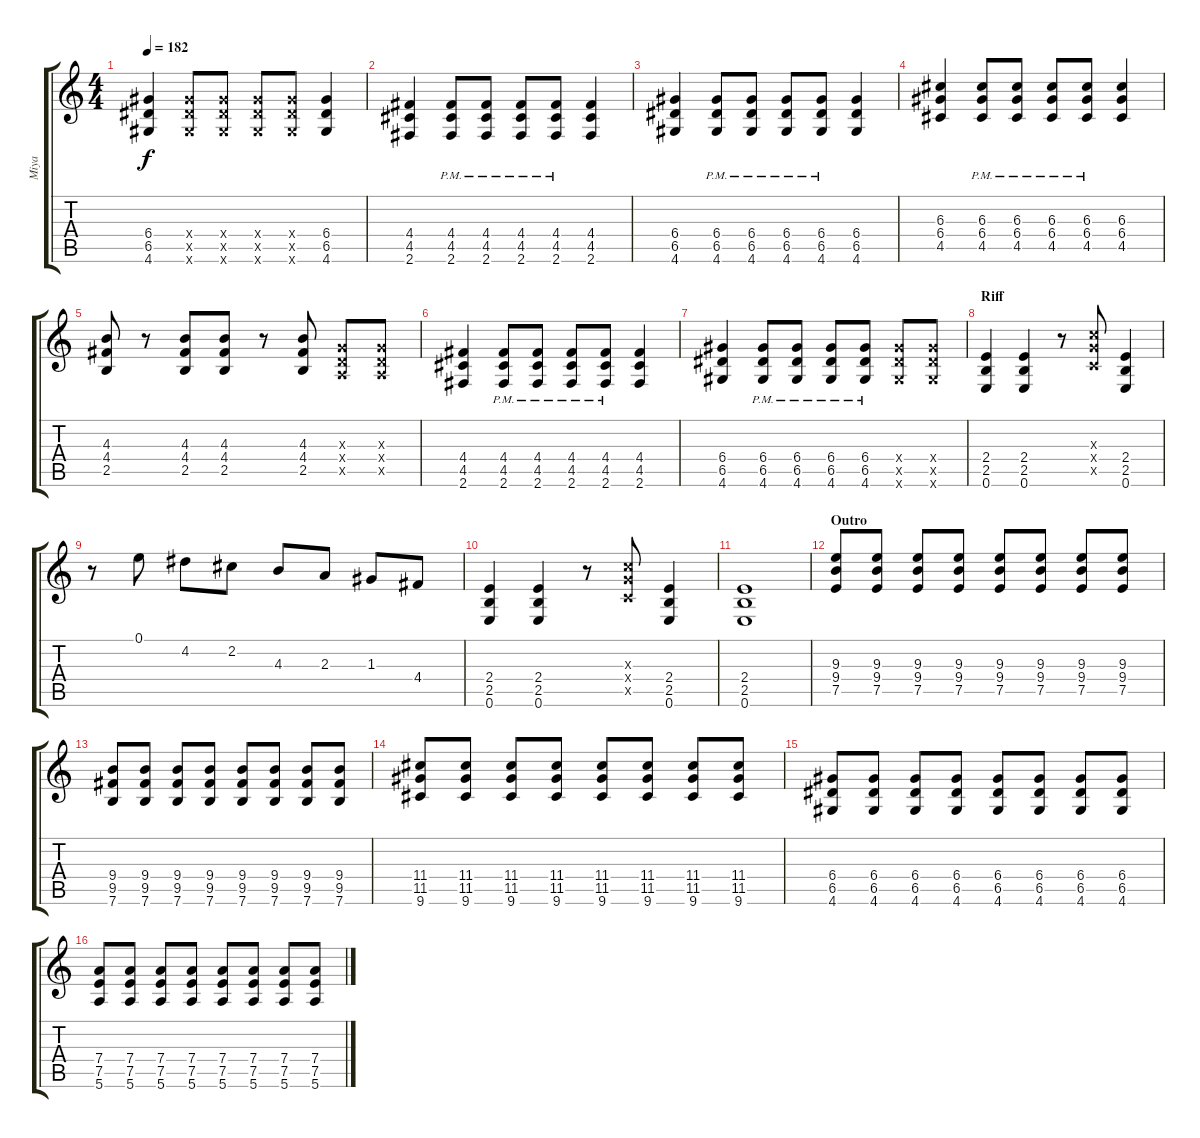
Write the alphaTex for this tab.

\track ("Miya " "Miya ") {instrument distortionguitar}
\staff {score tabs}
\tuning (E4 B3 G3 D3 A2 E2) {hide}
\ts (4 4)
\tempo 182
\clef g2
\ks c
(6.4 6.5 4.6).4{dy f} (6.4{x} 6.5{x} 4.6{x}).8 (6.4{x} 6.5{x} 4.6{x}).8 (6.4{x} 6.5{x} 4.6{x}).8 (6.4{x} 6.5{x} 4.6{x}).8 (6.4 6.5 4.6).4 |
(4.4 4.5 2.6).4 (4.4{pm} 4.5{pm} 2.6{pm}).8 (4.4{pm} 4.5{pm} 2.6{pm}).8 (4.4{pm} 4.5{pm} 2.6{pm}).8 (4.4{pm} 4.5{pm} 2.6{pm}).8 (4.4 4.5 2.6).4 |
(6.4 6.5 4.6).4 (6.4{pm} 6.5{pm} 4.6{pm}).8 (6.4{pm} 6.5{pm} 4.6{pm}).8 (6.4{pm} 6.5{pm} 4.6{pm}).8 (6.4{pm} 6.5{pm} 4.6{pm}).8 (6.4 6.5 4.6).4 |
(6.3 6.4 4.5).4 (6.3{pm} 6.4{pm} 4.5{pm}).8 (6.3{pm} 6.4{pm} 4.5{pm}).8 (6.3{pm} 6.4{pm} 4.5{pm}).8 (6.3{pm} 6.4{pm} 4.5{pm}).8 (6.3 6.4 4.5).4 |
(4.3 4.4 2.5).8 r.8 (4.3 4.4 2.5).8 (4.3 4.4 2.5).8 r.8 (4.3 4.4 2.5).8 (0.3{x} 0.4{x} 0.5{x}).8 (0.3{x} 0.4{x} 0.5{x}).8 |
(4.4 4.5 2.6).4 (4.4{pm} 4.5{pm} 2.6{pm}).8 (4.4{pm} 4.5{pm} 2.6{pm}).8 (4.4{pm} 4.5{pm} 2.6{pm}).8 (4.4{pm} 4.5{pm} 2.6{pm}).8 (4.4 4.5 2.6).4 |
(6.4 6.5 4.6).4 (6.4{pm} 6.5{pm} 4.6{pm}).8 (6.4{pm} 6.5{pm} 4.6{pm}).8 (6.4{pm} 6.5{pm} 4.6{pm}).8 (6.4{pm} 6.5{pm} 4.6{pm}).8 (6.4{x} 6.5{x} 4.6{x}).8 (6.4{x} 6.5{x} 4.6{x}).8 |
\section ("" "Riff")
(2.4 2.5 0.6).4 (2.4 2.5 0.6).4 r.8 (5.3{x} 5.4{x} 3.5{x}).8 (2.4 2.5 0.6).4 |
r.8 0.1.8 4.2.8 2.2.8 4.3.8 2.3.8 1.3.8 4.4.8 |
(2.4 2.5 0.6).4 (2.4 2.5 0.6).4 r.8 (5.3{x} 5.4{x} 3.5{x}).8 (2.4 2.5 0.6).4 |
(2.4 2.5 0.6).1 |
\section ("" "Outro")
(9.3 9.4 7.5).8{volume 7} (9.3 9.4 7.5).8 (9.3 9.4 7.5).8 (9.3 9.4 7.5).8 (9.3 9.4 7.5).8 (9.3 9.4 7.5).8 (9.3 9.4 7.5).8 (9.3 9.4 7.5).8 |
(9.4 9.5 7.6).8 (9.4 9.5 7.6).8 (9.4 9.5 7.6).8 (9.4 9.5 7.6).8 (9.4 9.5 7.6).8 (9.4 9.5 7.6).8 (9.4 9.5 7.6).8 (9.4 9.5 7.6).8 |
(11.4 11.5 9.6).8 (11.4 11.5 9.6).8 (11.4 11.5 9.6).8 (11.4 11.5 9.6).8 (11.4 11.5 9.6).8 (11.4 11.5 9.6).8 (11.4 11.5 9.6).8 (11.4 11.5 9.6).8 |
(6.4 6.5 4.6).8 (6.4 6.5 4.6).8 (6.4 6.5 4.6).8 (6.4 6.5 4.6).8 (6.4 6.5 4.6).8 (6.4 6.5 4.6).8 (6.4 6.5 4.6).8 (6.4 6.5 4.6).8 |
(7.4 7.5 5.6).8 (7.4 7.5 5.6).8 (7.4 7.5 5.6).8 (7.4 7.5 5.6).8 (7.4 7.5 5.6).8 (7.4 7.5 5.6).8 (7.4 7.5 5.6).8 (7.4 7.5 5.6).8
